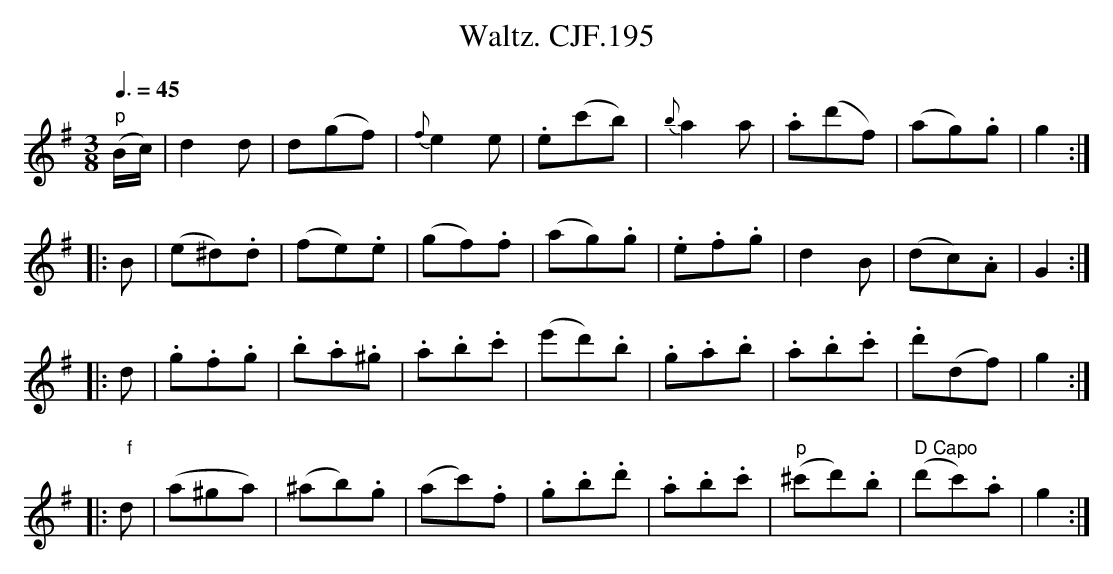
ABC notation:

X:1
T:Waltz. CJF.195
M:3/8
L:1/8
Q:3/8=45
K:G
"p"(B/c/)|d2d|d(gf)|{f}e2e|.e(c'b)|\
{b}a2a|.a(d'f)|(ag).g|g2:|
|:B|(e^d).d|(fe).e|(gf).f|(ag).g|\
.e.f.g|d2B|(dc).A|G2h:|
|:d|.g.f.g|.b.a.^g|.a.b.c'|\
(e'd').b|.g.a.b|.a.b.c'|.d'(df)|g2:|
|:" f"d|(a^ga)|(^ab).g|(ac').f|.g.b.d'|\
.a.b.c'|"p"(^c'd').b|" D Capo"(d'c').a|g2:|
